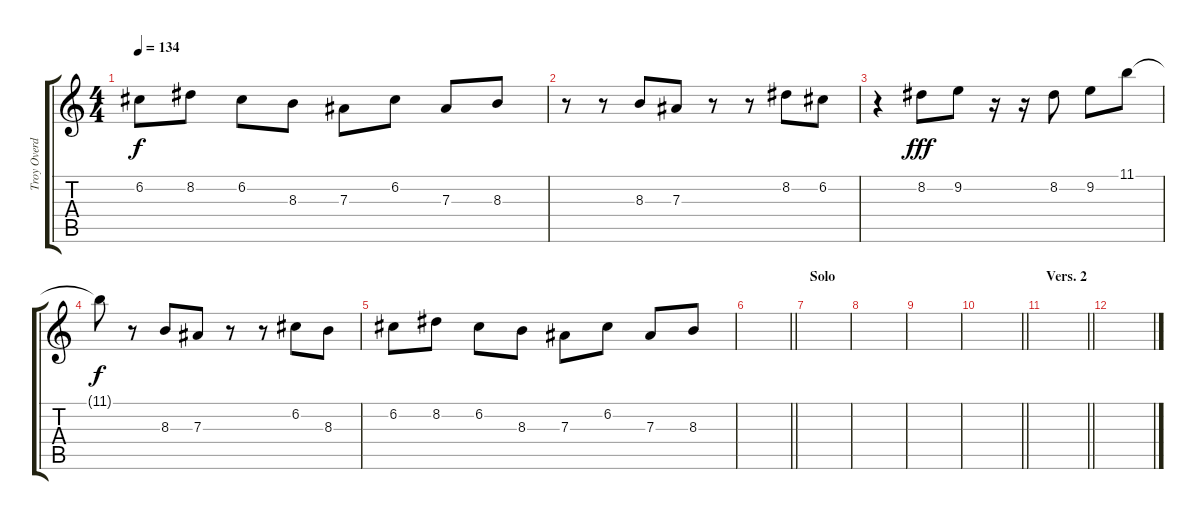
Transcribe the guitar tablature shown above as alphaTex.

\track ("Troy Overdub" "Troy Overd") {instrument overdrivenguitar}
\staff {score tabs}
\tuning (C4 G3 Eb3 Bb2 F2 C2) {hide}
\ts (4 4)
\tempo 134
\clef g2
\ks c
6.2.8{dy f} 8.2.8 6.2.8 8.3.8 7.3.8 6.2.8 7.3.8 8.3.8 |
r.8 r.8 8.3.8 7.3.8 r.8 r.8 8.2.8 6.2.8 |
r.4 8.2.8{dy fff} 9.2.8 r.16 r.16 8.2.8 9.2.8 11.1.8 |
11.1{t}.8{dy f} r.8 8.3.8 7.3.8 r.8 r.8 6.2.8 8.3.8 |
6.2.8 8.2.8 6.2.8 8.3.8 7.3.8 6.2.8 7.3.8 8.3.8 |
\barLineRight lightlight
|
\section ("" "Solo")
|
|
|
\barLineRight lightlight
|
\section ("" "Vers. 2")
\barLineRight lightlight
|
\section ("" "")
